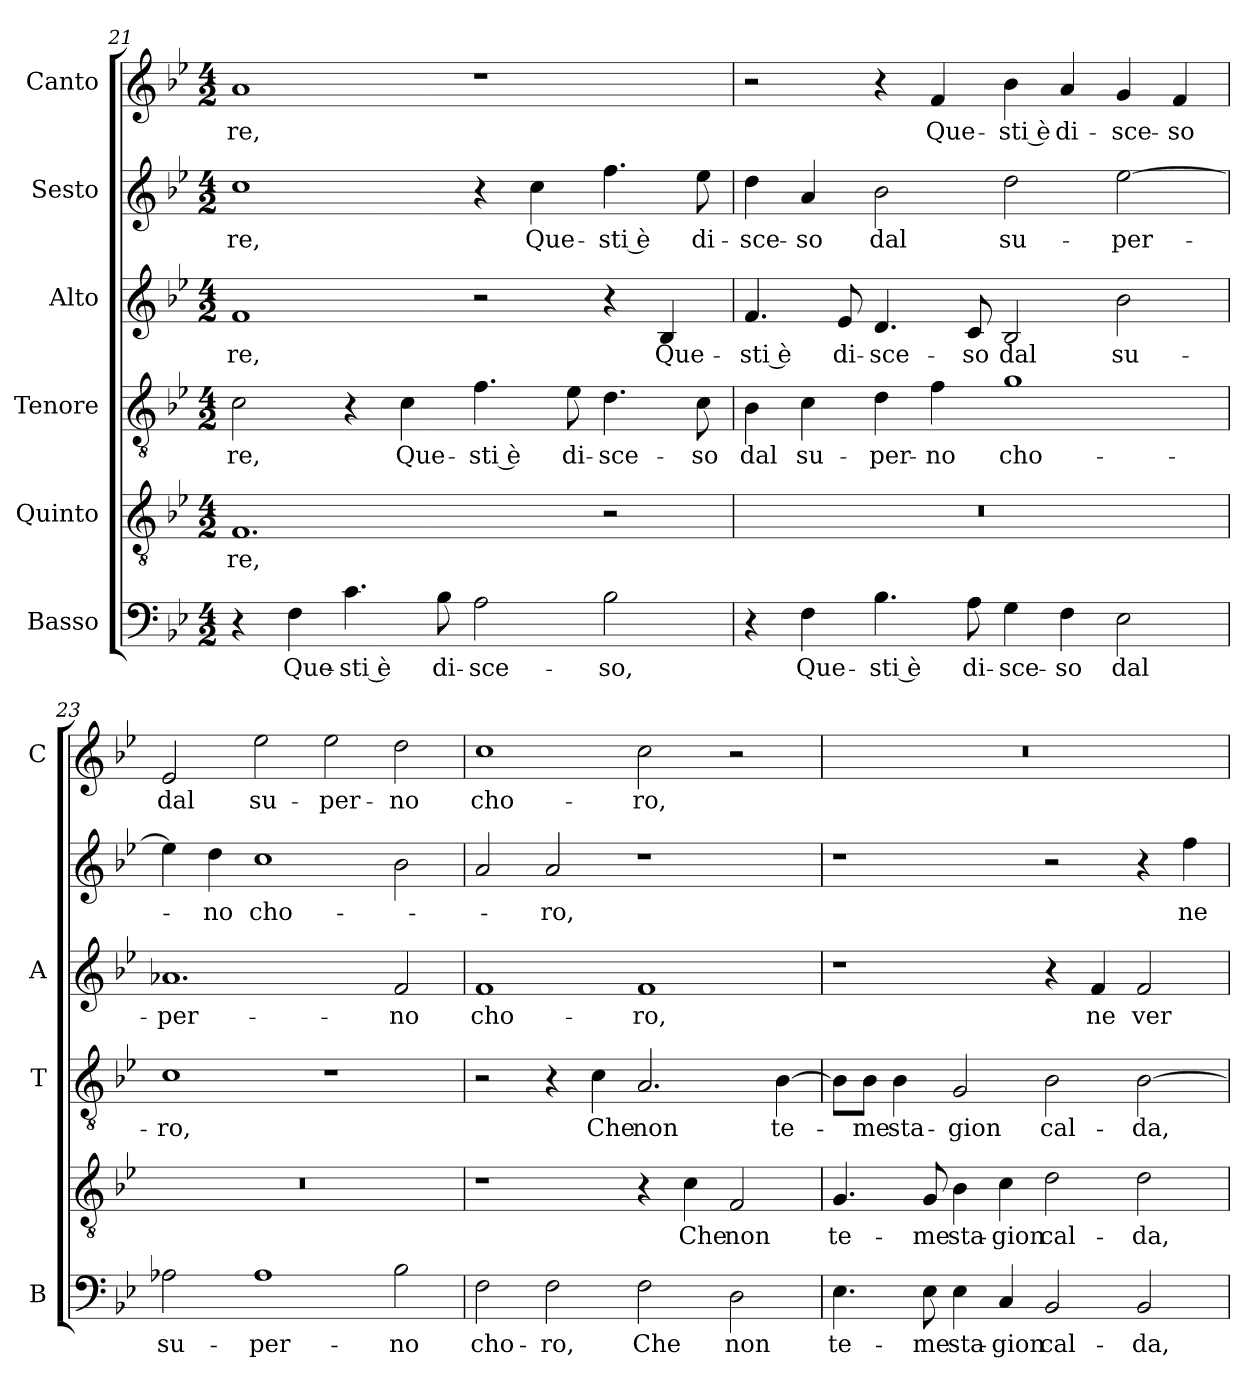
**kern	**text	**kern	**text	**kern	**text	**kern	**text	**kern	**text	**kern	**text
*part6	*part6	*part5	*part5	*part4	*part4	*part3	*part3	*part2	*part2	*part1	*part1
*staff6	*staff6	*staff5	*staff5	*staff4	*staff4	*staff3	*staff3	*staff2	*staff2	*staff1	*staff1
*I"Basso	*	*I"Quinto	*	*I"Tenore	*	*I"Alto	*	*I"Sesto	*	*I"Canto	*
*I'B	*	*	*	*I'T	*	*I'A	*	*	*	*I'C	*
*clefF4	*	*clefGv2	*	*clefGv2	*	*clefG2	*	*clefG2	*	*clefG2	*
*k[b-e-]	*	*k[b-e-]	*	*k[b-e-]	*	*k[b-e-]	*	*k[b-e-]	*	*k[b-e-]	*
*B-:	*	*B-:	*	*B-:	*	*B-:	*	*B-:	*	*B-:	*
*M4/2	*	*M4/2	*	*M4/2	*	*M4/2	*	*M4/2	*	*M4/2	*
=21	=21	=21	=21	=21	=21	=21	=21	=21	=21	=21	=21
!	!	!	!LO:LY:b	!	!LO:LY:b	!	!LO:LY:b	!	!LO:LY:b	!	!LO:LY:b
4r	.	1.F	-re,	2c\	-re,	1f	-re,	1cc	-re,	1a	-re,
!	!LO:LY:b	!	!	!	!	!	!	!	!	!	!
4F\	Que-	.	.	.	.	.	.	.	.	.	.
!	!LO:LY:b	!	!	!	!	!	!	!	!	!	!
4.c\	-sti è	.	.	4r	.	.	.	.	.	.	.
!	!	!	!	!	!LO:LY:b	!	!	!	!	!	!
.	.	.	.	4c\	Que-	.	.	.	.	.	.
!	!LO:LY:b	!	!	!	!	!	!	!	!	!	!
8B-\	di-	.	.	.	.	.	.	.	.	.	.
!	!LO:LY:b	!	!	!	!LO:LY:b	!	!	!	!	!	!
2A\	-sce-	.	.	4.f\	-sti è	2r	.	4r	.	1r	.
!	!	!	!	!	!	!	!	!	!LO:LY:b	!	!
.	.	.	.	.	.	.	.	4cc\	Que-	.	.
!	!	!	!	!	!LO:LY:b	!	!	!	!	!	!
.	.	.	.	8e-\	di-	.	.	.	.	.	.
!	!LO:LY:b	!	!	!	!LO:LY:b	!	!	!	!LO:LY:b	!	!
2B-\	-so,	2r	.	4.d\	-sce-	4r	.	4.ff\	-sti è	.	.
!	!	!	!	!	!	!	!LO:LY:b	!	!	!	!
.	.	.	.	.	.	4B-/	Que-	.	.	.	.
!	!	!	!	!	!LO:LY:b	!	!	!	!LO:LY:b	!	!
.	.	.	.	8c\	-so	.	.	8ee-\	di-	.	.
=22	=22	=22	=22	=22	=22	=22	=22	=22	=22	=22	=22
!	!	!	!	!	!LO:LY:b	!	!LO:LY:b	!	!LO:LY:b	!	!
4r	.	0r	.	4B-\	dal	4.f/	-sti è	4dd\	-sce-	2r	.
!	!LO:LY:b	!	!	!	!LO:LY:b	!	!	!	!LO:LY:b	!	!
4F\	Que-	.	.	4c\	su-	.	.	4a/	-so	.	.
!	!	!	!	!	!	!	!LO:LY:b	!	!	!	!
.	.	.	.	.	.	8e-/	di-	.	.	.	.
!	!LO:LY:b	!	!	!	!LO:LY:b	!	!LO:LY:b	!	!LO:LY:b	!	!
4.B-\	-sti è	.	.	4d\	-per-	4.d/	-sce-	2b-\	dal	4r	.
!	!	!	!	!	!LO:LY:b	!	!	!	!	!	!LO:LY:b
.	.	.	.	4f\	-no	.	.	.	.	4f/	Que-
!	!LO:LY:b	!	!	!	!	!	!LO:LY:b	!	!	!	!
8A\	di-	.	.	.	.	8c/	-so	.	.	.	.
!	!LO:LY:b	!	!	!	!LO:LY:b	!	!LO:LY:b	!	!LO:LY:b	!	!LO:LY:b
4G\	-sce-	.	.	1g	cho-	2B-/	dal	2dd\	su-	4b-\	-sti è
!	!LO:LY:b	!	!	!	!	!	!	!	!	!	!LO:LY:b
4F\	-so	.	.	.	.	.	.	.	.	4a/	di-
!	!LO:LY:b	!	!	!	!	!	!LO:LY:b	!	!LO:LY:b	!	!LO:LY:b
2E-\	dal	.	.	.	.	2b-\	su-	[2ee-\	-per-	4g/	-sce-
!	!	!	!	!	!	!	!	!	!	!	!LO:LY:b
.	.	.	.	.	.	.	.	.	.	4f/	-so
!!LO:LB:g=z
=23	=23	=23	=23	=23	=23	=23	=23	=23	=23	=23	=23
!	!LO:LY:b	!	!	!	!LO:LY:b	!	!LO:LY:b	!	!	!	!LO:LY:b
2A-X\	su-	0r	.	1c	-ro,	1.a-X	-per-	4ee-\]	.	2e-/	dal
!	!	!	!	!	!	!	!	!	!LO:LY:b	!	!
.	.	.	.	.	.	.	.	4dd\	-no	.	.
!	!LO:LY:b	!	!	!	!	!	!	!	!LO:LY:b	!	!LO:LY:b
1A-	-per-	.	.	.	.	.	.	1cc	cho-	2ee-\	su-
!	!	!	!	!	!	!	!	!	!	!	!LO:LY:b
.	.	.	.	1r	.	.	.	.	.	2ee-\	-per-
!	!LO:LY:b	!	!	!	!	!	!LO:LY:b	!	!	!	!LO:LY:b
2B-\	-no	.	.	.	.	2f/	-no	2b-\	.	2dd\	-no
=24	=24	=24	=24	=24	=24	=24	=24	=24	=24	=24	=24
!	!LO:LY:b	!	!	!	!	!	!LO:LY:b	!	!	!	!LO:LY:b
2F\	cho-	1r	.	2r	.	1f	cho-	2a/	.	1cc	cho-
!	!LO:LY:b	!	!	!	!	!	!	!	!LO:LY:b	!	!
2F\	-ro,	.	.	4r	.	.	.	2a/	-ro,	.	.
!	!	!	!	!	!LO:LY:b	!	!	!	!	!	!
.	.	.	.	4c\	Che	.	.	.	.	.	.
!	!LO:LY:b	!	!	!	!LO:LY:b	!	!LO:LY:b	!	!	!	!LO:LY:b
2F\	Che	4r	.	2.A/	non	1f	-ro,	1r	.	2cc\	-ro,
!	!	!	!LO:LY:b	!	!	!	!	!	!	!	!
.	.	4c\	Che	.	.	.	.	.	.	.	.
!	!LO:LY:b	!	!LO:LY:b	!	!	!	!	!	!	!	!
2D\	non	2F/	non	.	.	.	.	.	.	2r	.
!	!	!	!	!	!LO:LY:b	!	!	!	!	!	!
.	.	.	.	[4B-\	te-	.	.	.	.	.	.
=25	=25	=25	=25	=25	=25	=25	=25	=25	=25	=25	=25
!	!LO:LY:b	!	!LO:LY:b	!	!	!	!	!	!	!	!
4.E-\	te-	4.G/	te-	8B-\L]	.	1r	.	1r	.	0r	.
!	!	!	!	!	!LO:LY:b	!	!	!	!	!	!
.	.	.	.	8B-\J	-me	.	.	.	.	.	.
!	!	!	!	!	!LO:LY:b	!	!	!	!	!	!
.	.	.	.	4B-\	sta-	.	.	.	.	.	.
!	!LO:LY:b	!	!LO:LY:b	!	!	!	!	!	!	!	!
8E-\	-me	8G/	-me	.	.	.	.	.	.	.	.
!	!LO:LY:b	!	!LO:LY:b	!	!LO:LY:b	!	!	!	!	!	!
4E-\	sta-	4B-\	sta-	2G/	-gion	.	.	.	.	.	.
!	!LO:LY:b	!	!LO:LY:b	!	!	!	!	!	!	!	!
4C/	-gion	4c\	-gion	.	.	.	.	.	.	.	.
!	!LO:LY:b	!	!LO:LY:b	!	!LO:LY:b	!	!	!	!	!	!
2BB-/	cal-	2d\	cal-	2B-\	cal-	4r	.	2r	.	.	.
!	!	!	!	!	!	!	!LO:LY:b	!	!	!	!
.	.	.	.	.	.	4f/	ne	.	.	.	.
!	!LO:LY:b	!	!LO:LY:b	!	!LO:LY:b	!	!LO:LY:b	!	!	!	!
2BB-/	-da,	2d\	-da,	[2B-\	-da,	2f/	ver-	4r	.	.	.
!	!	!	!	!	!	!	!	!	!LO:LY:b	!	!
.	.	.	.	.	.	.	.	4ff\	ne	.	.
=	=	=	=	=	=	=	=	=	=	=	=
*-	*-	*-	*-	*-	*-	*-	*-	*-	*-	*-	*-
